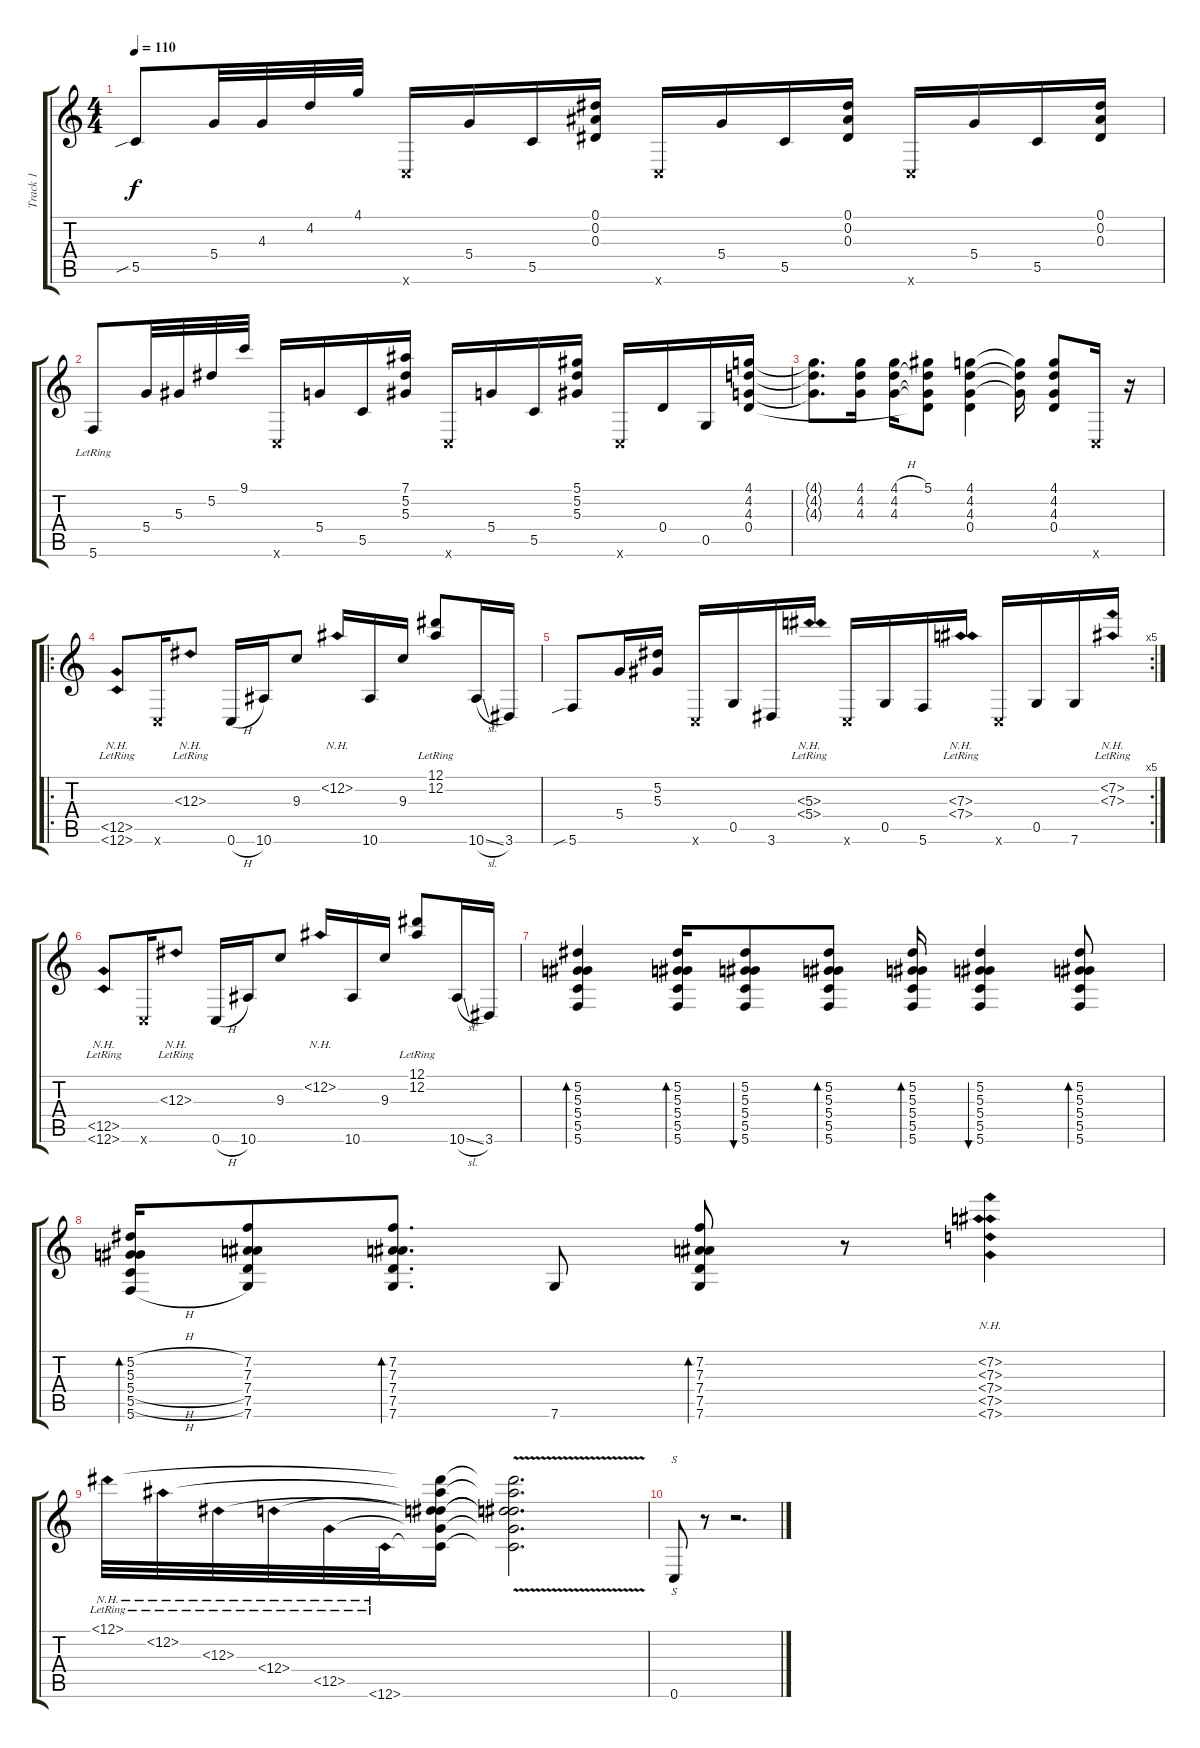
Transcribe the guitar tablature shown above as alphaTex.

\track ("Track 1" "Track 1") {instrument acousticguitarsteel}
\staff {score tabs}
\tuning (Eb4 Bb3 Eb3 D3 G2 C2) {hide}
\ts (4 4)
\tempo 110
\clef g2
\ks c
5.5{sib}.8{dy f} 5.4.32 4.3.32 4.2.32 4.1.32 0.6{x}.16 5.4.16 5.5.16 (0.1 0.2 0.3).16 0.6{x}.16 5.4.16 5.5.16 (0.1 0.2 0.3).16 0.6{x}.16 5.4.16 5.5.16 (0.1 0.2 0.3).16 |
5.6{lr}.8 5.4.32 5.3.32 5.2.32 9.1.32 0.6{x}.16 5.4.16 5.5.16 (7.1 5.2 5.3).16 0.6{x}.16 5.4.16 5.5.16 (5.1 5.2 5.3).16 0.6{x}.16 0.4.16 0.5.16 (4.1 4.2 4.3 0.4).16 |
(4.1{t} 4.2{t} 4.3{t}).8{d} (4.1 4.2 4.3).16 (4.1{h} 4.2{h} 4.3{h}).16 (5.1 4.2{t} 4.3{t} 0.4{t}).8 (4.1 4.2 4.3 0.4).4 (4.1{t} 4.2{t} 4.3{t}).16 (4.1 4.2 4.3 0.4).8 0.6{x}.16 r.16 |
\ro
(12.5{nh lr} 12.6{nh lr}).8 0.6{x}.16 12.3{nh lr}.8 0.6{h}.16 10.6.16 9.3.8 12.2{nh}.16 10.6.16 9.3.16 (12.1{lr} 12.2{lr}).8 10.6{sl}.16 3.6.16 |
\rc 5
5.6{sib}.8 5.4.16 (5.2 5.3).16 0.6{x}.16 0.5.16 3.6.16 (5.3{nh lr} 5.4{nh lr}).16 0.6{x}.16 0.5.16 5.6.16 (7.3{nh lr} 7.4{nh lr}).16 0.6{x}.16 0.5.16 7.6.16 (7.2{nh lr} 7.3{nh lr}).16 |
(12.5{nh lr} 12.6{nh lr}).8 0.6{x}.16 12.3{nh lr}.8 0.6{h}.16 10.6.16 9.3.8 12.2{nh}.16 10.6.16 9.3.16 (12.1{lr} 12.2{lr}).8 10.6{sl}.16 3.6.16 |
(5.2 5.3 5.4 5.5 5.6).4{bd 60} (5.2 5.3 5.4 5.5 5.6).16{bd 60} (5.2 5.3 5.4 5.5 5.6).8{bu 60} (5.2 5.3 5.4 5.5 5.6).8{bd 60} (5.2 5.3 5.4 5.5 5.6).16{bd 60} (5.2 5.3 5.4 5.5 5.6).4{bu 60} (5.2 5.3 5.4 5.5 5.6).8{bd 60} |
(5.2{h} 5.3{h} 5.4{h} 5.5{h} 5.6{h}).16{bd 60} (7.2 7.3 7.4 7.5 7.6).8 (7.2 7.3 7.4 7.5 7.6).8{d bd 60} 7.6.8 (7.2 7.3 7.4 7.5 7.6).8{bd 60} r.8 (7.2{nh} 7.3{nh} 7.4{nh} 7.5{nh} 7.6{nh}).4 |
12.1{nh lr}.32 12.2{nh lr}.32 12.3{nh lr}.32 12.4{nh lr}.32 12.5{nh lr}.32 12.6{nh lr}.32 (12.1{t} 12.2{t} 12.3{t} 12.4{t} 12.5{t} 12.6{t}).16 (12.1{v t} 12.2{v t} 12.3{v t} 12.4{v t} 12.5{v t} 12.6{v t}).2{d} |
0.6.8{s} r.8 r.2{d}
